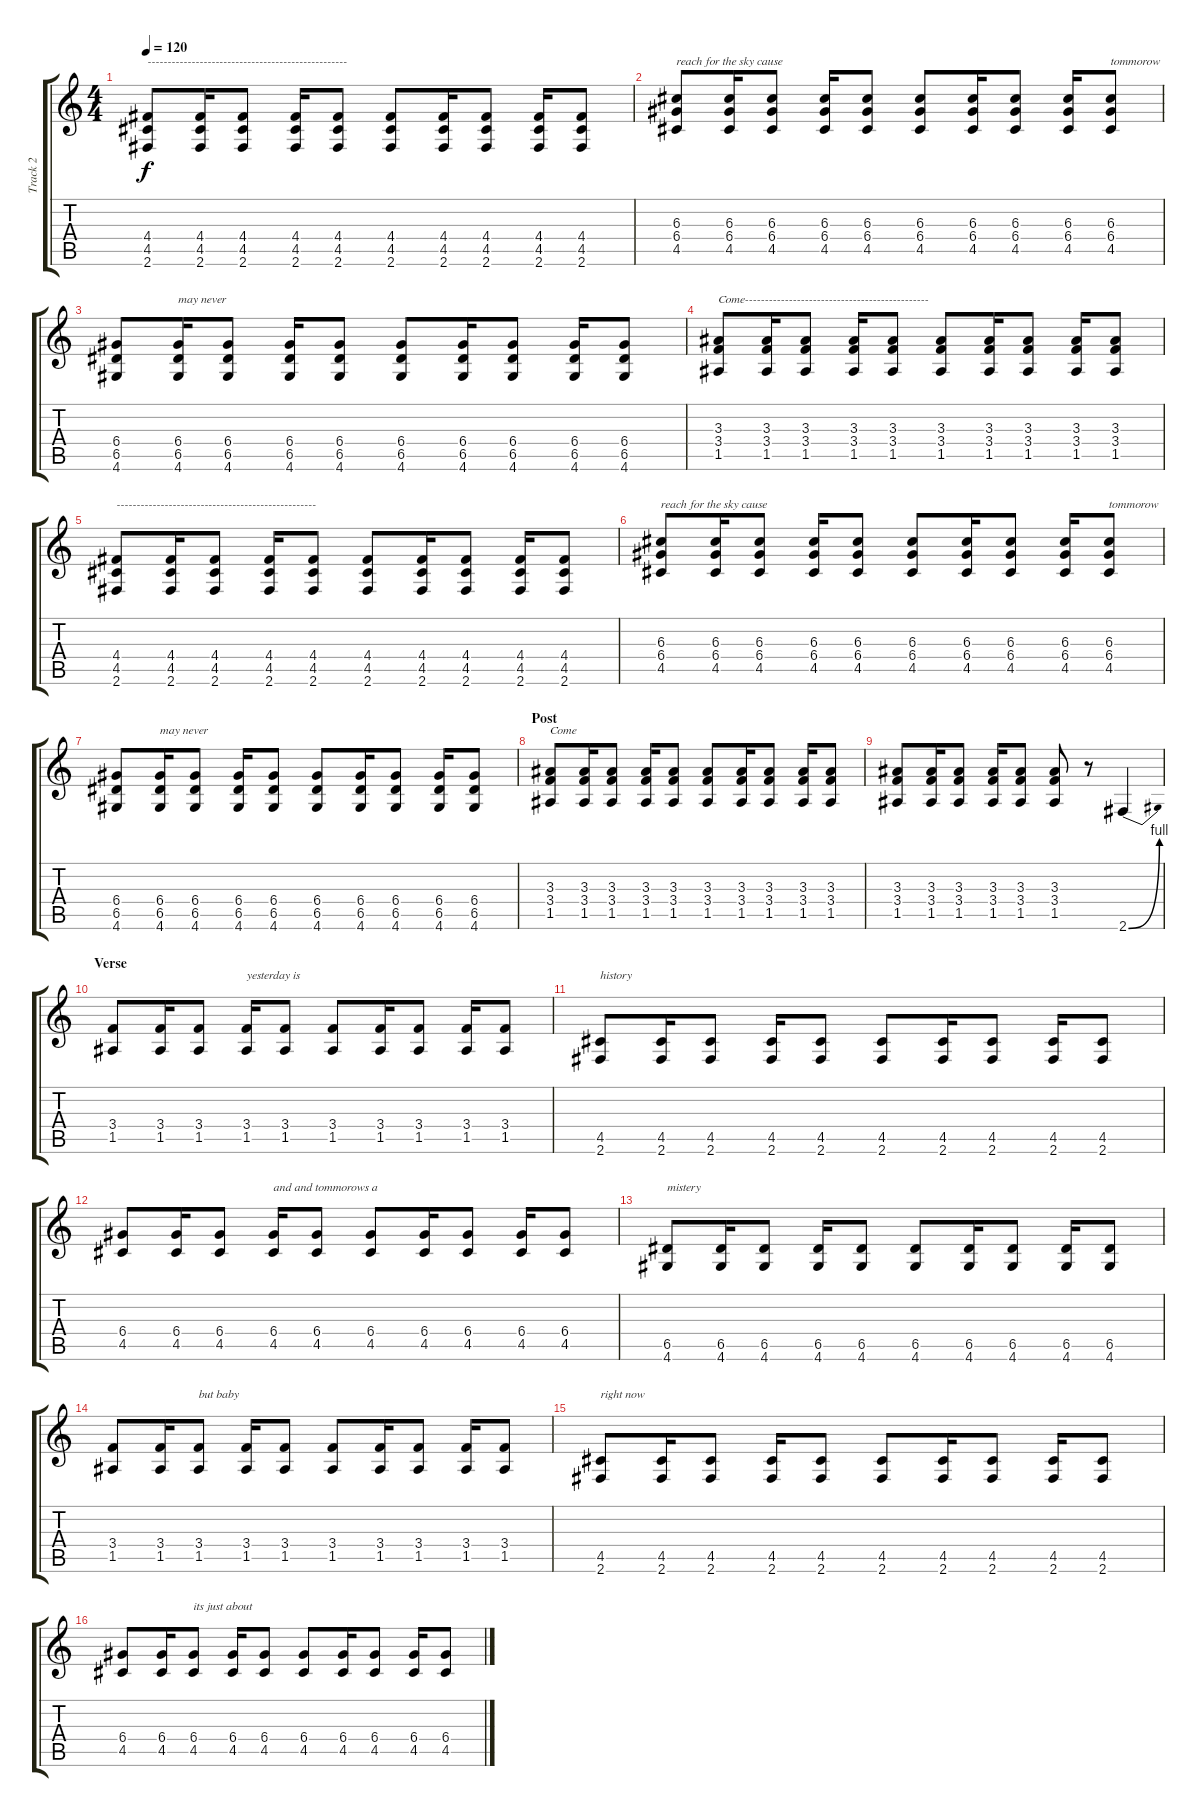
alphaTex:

\track ("Track 2" "Track 2") {instrument distortionguitar}
\staff {score tabs}
\tuning (E4 B3 G3 D3 A2 E2) {hide}
\ts (4 4)
\tempo 120
\clef g2
\ks c
(4.4 4.5 2.6).8{txt "--------------------------------------------------" dy f} (4.4 4.5 2.6).16 (4.4 4.5 2.6).8 (4.4 4.5 2.6).16 (4.4 4.5 2.6).8 (4.4 4.5 2.6).8 (4.4 4.5 2.6).16 (4.4 4.5 2.6).8 (4.4 4.5 2.6).16 (4.4 4.5 2.6).8 |
(6.3 6.4 4.5).8{txt "reach for the sky cause"} (6.3 6.4 4.5).16 (6.3 6.4 4.5).8 (6.3 6.4 4.5).16 (6.3 6.4 4.5).8 (6.3 6.4 4.5).8 (6.3 6.4 4.5).16 (6.3 6.4 4.5).8 (6.3 6.4 4.5).16 (6.3 6.4 4.5).8{txt "tommorow"} |
(6.4 6.5 4.6).8 (6.4 6.5 4.6).16{txt "may never"} (6.4 6.5 4.6).8 (6.4 6.5 4.6).16 (6.4 6.5 4.6).8 (6.4 6.5 4.6).8 (6.4 6.5 4.6).16 (6.4 6.5 4.6).8 (6.4 6.5 4.6).16 (6.4 6.5 4.6).8 |
(3.3 3.4 1.5).8{txt "Come----------------------------------------------"} (3.3 3.4 1.5).16 (3.3 3.4 1.5).8 (3.3 3.4 1.5).16 (3.3 3.4 1.5).8 (3.3 3.4 1.5).8 (3.3 3.4 1.5).16 (3.3 3.4 1.5).8 (3.3 3.4 1.5).16 (3.3 3.4 1.5).8 |
(4.4 4.5 2.6).8{txt "--------------------------------------------------"} (4.4 4.5 2.6).16 (4.4 4.5 2.6).8 (4.4 4.5 2.6).16 (4.4 4.5 2.6).8 (4.4 4.5 2.6).8 (4.4 4.5 2.6).16 (4.4 4.5 2.6).8 (4.4 4.5 2.6).16 (4.4 4.5 2.6).8 |
(6.3 6.4 4.5).8{txt "reach for the sky cause"} (6.3 6.4 4.5).16 (6.3 6.4 4.5).8 (6.3 6.4 4.5).16 (6.3 6.4 4.5).8 (6.3 6.4 4.5).8 (6.3 6.4 4.5).16 (6.3 6.4 4.5).8 (6.3 6.4 4.5).16 (6.3 6.4 4.5).8{txt "tommorow"} |
(6.4 6.5 4.6).8 (6.4 6.5 4.6).16{txt "may never"} (6.4 6.5 4.6).8 (6.4 6.5 4.6).16 (6.4 6.5 4.6).8 (6.4 6.5 4.6).8 (6.4 6.5 4.6).16 (6.4 6.5 4.6).8 (6.4 6.5 4.6).16 (6.4 6.5 4.6).8 |
\section ("" "Post")
(3.3 3.4 1.5).8{txt "Come"} (3.3 3.4 1.5).16 (3.3 3.4 1.5).8 (3.3 3.4 1.5).16 (3.3 3.4 1.5).8 (3.3 3.4 1.5).8 (3.3 3.4 1.5).16 (3.3 3.4 1.5).8 (3.3 3.4 1.5).16 (3.3 3.4 1.5).8 |
(3.3 3.4 1.5).8 (3.3 3.4 1.5).16 (3.3 3.4 1.5).8 (3.3 3.4 1.5).16 (3.3 3.4 1.5).8 (3.3 3.4 1.5).8 r.8 2.6{be (bend 0 0 60 4)}.4 |
\section ("" "Verse")
(3.4 1.5).8 (3.4 1.5).16 (3.4 1.5).8 (3.4 1.5).16{txt "yesterday is"} (3.4 1.5).8 (3.4 1.5).8 (3.4 1.5).16 (3.4 1.5).8 (3.4 1.5).16 (3.4 1.5).8 |
(4.5 2.6).8{txt "history"} (4.5 2.6).16 (4.5 2.6).8 (4.5 2.6).16 (4.5 2.6).8 (4.5 2.6).8 (4.5 2.6).16 (4.5 2.6).8 (4.5 2.6).16 (4.5 2.6).8 |
(6.4 4.5).8 (6.4 4.5).16 (6.4 4.5).8 (6.4 4.5).16{txt "and and tommorows a"} (6.4 4.5).8 (6.4 4.5).8 (6.4 4.5).16 (6.4 4.5).8 (6.4 4.5).16 (6.4 4.5).8 |
(6.5 4.6).8{txt "mistery"} (6.5 4.6).16 (6.5 4.6).8 (6.5 4.6).16 (6.5 4.6).8 (6.5 4.6).8 (6.5 4.6).16 (6.5 4.6).8 (6.5 4.6).16 (6.5 4.6).8 |
(3.4 1.5).8 (3.4 1.5).16 (3.4 1.5).8{txt "but baby"} (3.4 1.5).16 (3.4 1.5).8 (3.4 1.5).8 (3.4 1.5).16 (3.4 1.5).8 (3.4 1.5).16 (3.4 1.5).8 |
(4.5 2.6).8{txt "right now"} (4.5 2.6).16 (4.5 2.6).8 (4.5 2.6).16 (4.5 2.6).8 (4.5 2.6).8 (4.5 2.6).16 (4.5 2.6).8 (4.5 2.6).16 (4.5 2.6).8 |
(6.4 4.5).8 (6.4 4.5).16 (6.4 4.5).8{txt "its just about"} (6.4 4.5).16 (6.4 4.5).8 (6.4 4.5).8 (6.4 4.5).16 (6.4 4.5).8 (6.4 4.5).16 (6.4 4.5).8
